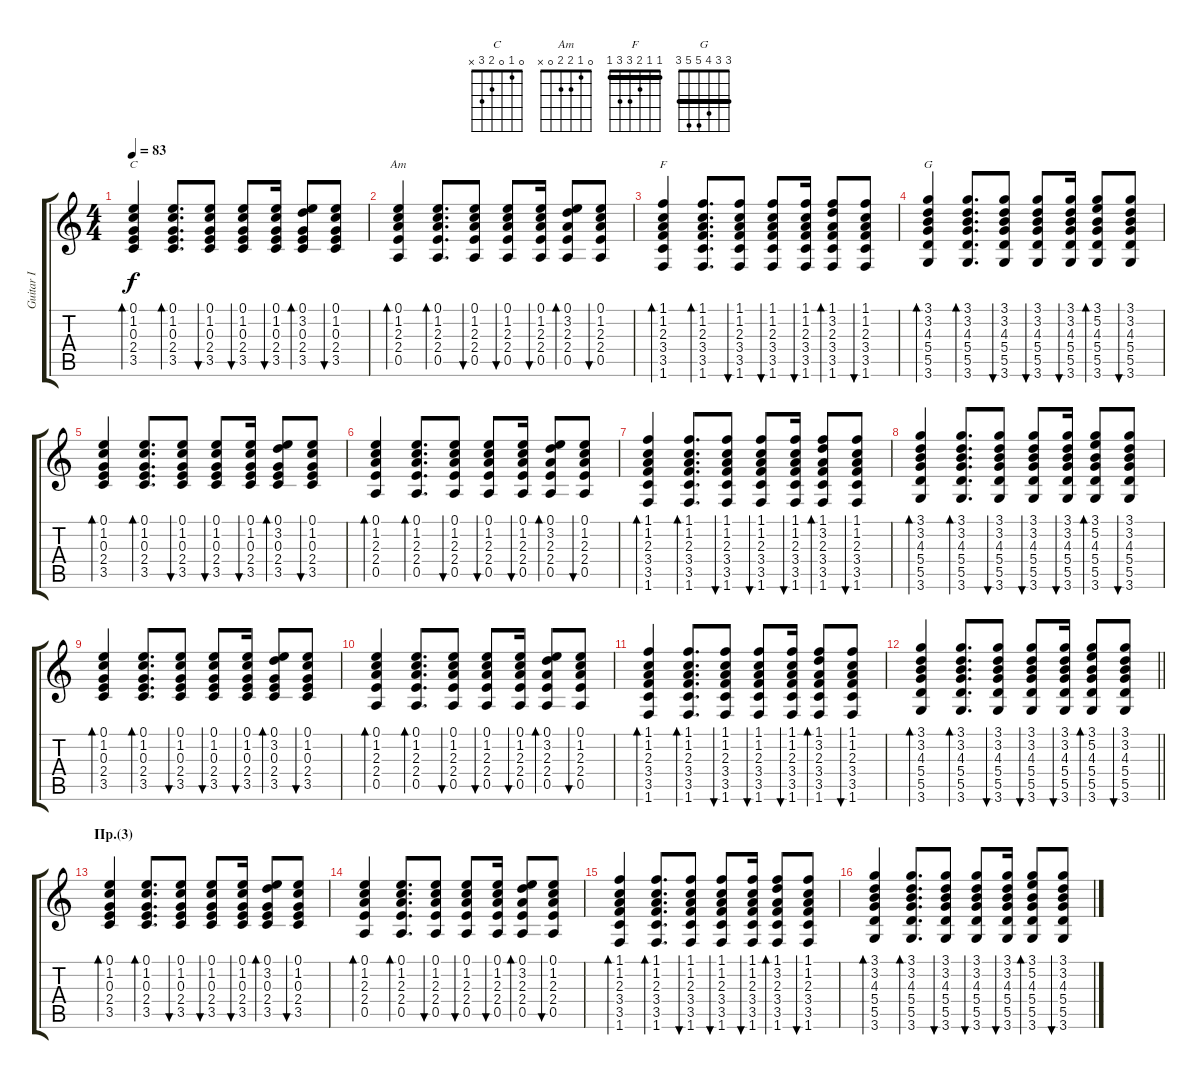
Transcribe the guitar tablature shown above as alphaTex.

\track ("Guitar I" "Guitar I") {instrument acousticguitarnylon}
\staff {score tabs}
\tuning (E4 B3 G3 D3 A2 E2) {hide}
\chord ("C" 0 1 0 2 3 x)
\chord ("Am" 0 1 2 2 0 x)
\chord ("F" 1 1 2 3 3 1) {barre 1}
\chord ("G" 3 3 4 5 5 3) {barre 3}
\ts (4 4)
\tempo 83
\clef g2
\ks c
(0.1 1.2 0.3 2.4 3.5).4{bd 60 ch "C" dy f} (0.1 1.2 0.3 2.4 3.5).8{d bd 60} (0.1 1.2 0.3 2.4 3.5).8{bu 60} (0.1 1.2 0.3 2.4 3.5).8{bu 60} (0.1 1.2 0.3 2.4 3.5).16{bu 60} (0.1 3.2 0.3 2.4 3.5).8{bd 60} (0.1 1.2 0.3 2.4 3.5).8{bu 60} |
(0.1 1.2 2.3 2.4 0.5).4{bd 60 ch "Am"} (0.1 1.2 2.3 2.4 0.5).8{d bd 60} (0.1 1.2 2.3 2.4 0.5).8{bu 60} (0.1 1.2 2.3 2.4 0.5).8{bu 60} (0.1 1.2 2.3 2.4 0.5).16{bu 60} (0.1 3.2 2.3 2.4 0.5).8{bd 60} (0.1 1.2 2.3 2.4 0.5).8{bu 60} |
(1.1 1.2 2.3 3.4 3.5 1.6).4{bd 60 ch "F"} (1.1 1.2 2.3 3.4 3.5 1.6).8{d bd 60} (1.1 1.2 2.3 3.4 3.5 1.6).8{bu 60} (1.1 1.2 2.3 3.4 3.5 1.6).8{bu 60} (1.1 1.2 2.3 3.4 3.5 1.6).16{bu 60} (1.1 3.2 2.3 3.4 3.5 1.6).8{bd 60} (1.1 1.2 2.3 3.4 3.5 1.6).8{bu 60} |
(3.1 3.2 4.3 5.4 5.5 3.6).4{bd 60 ch "G"} (3.1 3.2 4.3 5.4 5.5 3.6).8{d bd 60} (3.1 3.2 4.3 5.4 5.5 3.6).8{bu 60} (3.1 3.2 4.3 5.4 5.5 3.6).8{bu 60} (3.1 3.2 4.3 5.4 5.5 3.6).16{bu 60} (3.1 5.2 4.3 5.4 5.5 3.6).8{bd 60} (3.1 3.2 4.3 5.4 5.5 3.6).8{bu 60} |
(0.1 1.2 0.3 2.4 3.5).4{bd 60} (0.1 1.2 0.3 2.4 3.5).8{d bd 60} (0.1 1.2 0.3 2.4 3.5).8{bu 60} (0.1 1.2 0.3 2.4 3.5).8{bu 60} (0.1 1.2 0.3 2.4 3.5).16{bu 60} (0.1 3.2 0.3 2.4 3.5).8{bd 60} (0.1 1.2 0.3 2.4 3.5).8{bu 60} |
(0.1 1.2 2.3 2.4 0.5).4{bd 60} (0.1 1.2 2.3 2.4 0.5).8{d bd 60} (0.1 1.2 2.3 2.4 0.5).8{bu 60} (0.1 1.2 2.3 2.4 0.5).8{bu 60} (0.1 1.2 2.3 2.4 0.5).16{bu 60} (0.1 3.2 2.3 2.4 0.5).8{bd 60} (0.1 1.2 2.3 2.4 0.5).8{bu 60} |
(1.1 1.2 2.3 3.4 3.5 1.6).4{bd 60} (1.1 1.2 2.3 3.4 3.5 1.6).8{d bd 60} (1.1 1.2 2.3 3.4 3.5 1.6).8{bu 60} (1.1 1.2 2.3 3.4 3.5 1.6).8{bu 60} (1.1 1.2 2.3 3.4 3.5 1.6).16{bu 60} (1.1 3.2 2.3 3.4 3.5 1.6).8{bd 60} (1.1 1.2 2.3 3.4 3.5 1.6).8{bu 60} |
(3.1 3.2 4.3 5.4 5.5 3.6).4{bd 60} (3.1 3.2 4.3 5.4 5.5 3.6).8{d bd 60} (3.1 3.2 4.3 5.4 5.5 3.6).8{bu 60} (3.1 3.2 4.3 5.4 5.5 3.6).8{bu 60} (3.1 3.2 4.3 5.4 5.5 3.6).16{bu 60} (3.1 5.2 4.3 5.4 5.5 3.6).8{bd 60} (3.1 3.2 4.3 5.4 5.5 3.6).8{bu 60} |
(0.1 1.2 0.3 2.4 3.5).4{bd 60} (0.1 1.2 0.3 2.4 3.5).8{d bd 60} (0.1 1.2 0.3 2.4 3.5).8{bu 60} (0.1 1.2 0.3 2.4 3.5).8{bu 60} (0.1 1.2 0.3 2.4 3.5).16{bu 60} (0.1 3.2 0.3 2.4 3.5).8{bd 60} (0.1 1.2 0.3 2.4 3.5).8{bu 60} |
(0.1 1.2 2.3 2.4 0.5).4{bd 60} (0.1 1.2 2.3 2.4 0.5).8{d bd 60} (0.1 1.2 2.3 2.4 0.5).8{bu 60} (0.1 1.2 2.3 2.4 0.5).8{bu 60} (0.1 1.2 2.3 2.4 0.5).16{bu 60} (0.1 3.2 2.3 2.4 0.5).8{bd 60} (0.1 1.2 2.3 2.4 0.5).8{bu 60} |
(1.1 1.2 2.3 3.4 3.5 1.6).4{bd 60} (1.1 1.2 2.3 3.4 3.5 1.6).8{d bd 60} (1.1 1.2 2.3 3.4 3.5 1.6).8{bu 60} (1.1 1.2 2.3 3.4 3.5 1.6).8{bu 60} (1.1 1.2 2.3 3.4 3.5 1.6).16{bu 60} (1.1 3.2 2.3 3.4 3.5 1.6).8{bd 60} (1.1 1.2 2.3 3.4 3.5 1.6).8{bu 60} |
\barLineRight lightlight
(3.1 3.2 4.3 5.4 5.5 3.6).4{bd 60} (3.1 3.2 4.3 5.4 5.5 3.6).8{d bd 60} (3.1 3.2 4.3 5.4 5.5 3.6).8{bu 60} (3.1 3.2 4.3 5.4 5.5 3.6).8{bu 60} (3.1 3.2 4.3 5.4 5.5 3.6).16{bu 60} (3.1 5.2 4.3 5.4 5.5 3.6).8{bd 60} (3.1 3.2 4.3 5.4 5.5 3.6).8{bu 60} |
\section ("" "Пр.(3)")
(0.1 1.2 0.3 2.4 3.5).4{bd 60} (0.1 1.2 0.3 2.4 3.5).8{d bd 60} (0.1 1.2 0.3 2.4 3.5).8{bu 60} (0.1 1.2 0.3 2.4 3.5).8{bu 60} (0.1 1.2 0.3 2.4 3.5).16{bu 60} (0.1 3.2 0.3 2.4 3.5).8{bd 60} (0.1 1.2 0.3 2.4 3.5).8{bu 60} |
(0.1 1.2 2.3 2.4 0.5).4{bd 60} (0.1 1.2 2.3 2.4 0.5).8{d bd 60} (0.1 1.2 2.3 2.4 0.5).8{bu 60} (0.1 1.2 2.3 2.4 0.5).8{bu 60} (0.1 1.2 2.3 2.4 0.5).16{bu 60} (0.1 3.2 2.3 2.4 0.5).8{bd 60} (0.1 1.2 2.3 2.4 0.5).8{bu 60} |
(1.1 1.2 2.3 3.4 3.5 1.6).4{bd 60} (1.1 1.2 2.3 3.4 3.5 1.6).8{d bd 60} (1.1 1.2 2.3 3.4 3.5 1.6).8{bu 60} (1.1 1.2 2.3 3.4 3.5 1.6).8{bu 60} (1.1 1.2 2.3 3.4 3.5 1.6).16{bu 60} (1.1 3.2 2.3 3.4 3.5 1.6).8{bd 60} (1.1 1.2 2.3 3.4 3.5 1.6).8{bu 60} |
(3.1 3.2 4.3 5.4 5.5 3.6).4{bd 60} (3.1 3.2 4.3 5.4 5.5 3.6).8{d bd 60} (3.1 3.2 4.3 5.4 5.5 3.6).8{bu 60} (3.1 3.2 4.3 5.4 5.5 3.6).8{bu 60} (3.1 3.2 4.3 5.4 5.5 3.6).16{bu 60} (3.1 5.2 4.3 5.4 5.5 3.6).8{bd 60} (3.1 3.2 4.3 5.4 5.5 3.6).8{bu 60}
